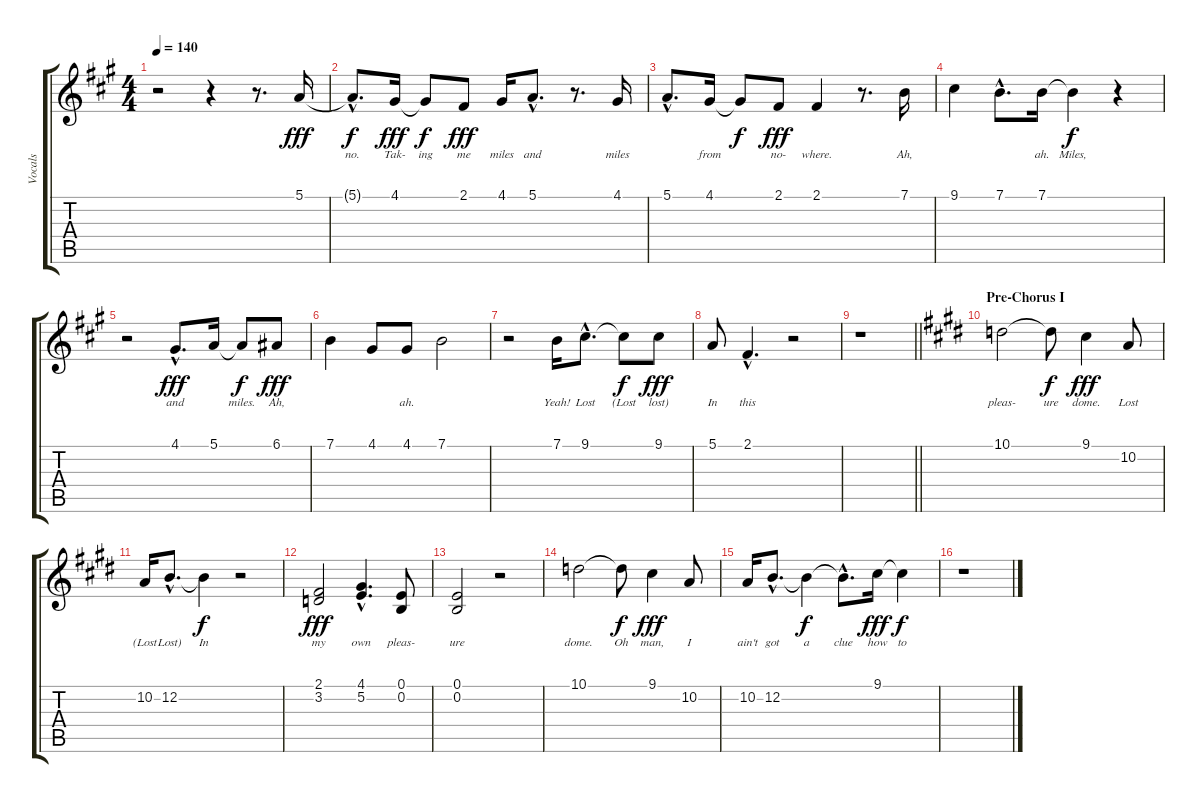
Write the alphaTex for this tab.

\track ("Vocals" "Vocals") {instrument lead6voice}
\staff {score tabs}
\tuning (E4 B3 G3 D3 A2 E2) {hide}
\ts (4 4)
\tempo 140
\clef g2
\ks a
r.2{dy fff} r.4 r.8{d} 5.1.16{lyrics (0 "") lyrics (1 "") lyrics (2 "") lyrics (3 "") lyrics (4 "")} |
5.1{hac t}.8{d lyrics (0 "no.") lyrics (1 "") lyrics (2 "") lyrics (3 "") lyrics (4 "") dy f} 4.1.16{lyrics (0 "Tak-") lyrics (1 "") lyrics (2 "") lyrics (3 "") lyrics (4 "") dy fff} 4.1{t}.8{lyrics (0 "ing") lyrics (1 "") lyrics (2 "") lyrics (3 "") lyrics (4 "") dy f} 2.1.8{lyrics (0 "me") lyrics (1 "") lyrics (2 "") lyrics (3 "") lyrics (4 "") dy fff} 4.1.16{lyrics (0 "miles") lyrics (1 "") lyrics (2 "") lyrics (3 "") lyrics (4 "")} 5.1{hac}.8{d lyrics (0 "and") lyrics (1 "") lyrics (2 "") lyrics (3 "") lyrics (4 "")} r.8{d} 4.1.16{lyrics (0 "miles") lyrics (1 "") lyrics (2 "") lyrics (3 "") lyrics (4 "")} |
5.1{hac}.8{d lyrics (0 "") lyrics (1 "") lyrics (2 "") lyrics (3 "") lyrics (4 "")} 4.1.16{lyrics (0 "from") lyrics (1 "") lyrics (2 "") lyrics (3 "") lyrics (4 "")} 4.1{t}.8{lyrics (0 "") lyrics (1 "") lyrics (2 "") lyrics (3 "") lyrics (4 "") dy f} 2.1.8{lyrics (0 "no-") lyrics (1 "") lyrics (2 "") lyrics (3 "") lyrics (4 "") dy fff} 2.1.4{lyrics (0 "where.") lyrics (1 "") lyrics (2 "") lyrics (3 "") lyrics (4 "")} r.8{d} 7.1.16{lyrics (0 "Ah,") lyrics (1 "") lyrics (2 "") lyrics (3 "") lyrics (4 "")} |
9.1.4{lyrics (0 "") lyrics (1 "") lyrics (2 "") lyrics (3 "") lyrics (4 "")} 7.1{hac}.8{d lyrics (0 "") lyrics (1 "") lyrics (2 "") lyrics (3 "") lyrics (4 "")} 7.1.16{lyrics (0 "ah.") lyrics (1 "") lyrics (2 "") lyrics (3 "") lyrics (4 "")} 7.1{t}.4{lyrics (0 "Miles,") lyrics (1 "") lyrics (2 "") lyrics (3 "") lyrics (4 "") dy f} r.4 |
r.2 4.1{hac}.8{d lyrics (0 "and") lyrics (1 "") lyrics (2 "") lyrics (3 "") lyrics (4 "") dy fff} 5.1.16{lyrics (0 "") lyrics (1 "") lyrics (2 "") lyrics (3 "") lyrics (4 "")} 5.1{t}.8{lyrics (0 "miles.") lyrics (1 "") lyrics (2 "") lyrics (3 "") lyrics (4 "") dy f} 6.1.8{lyrics (0 "Ah,") lyrics (1 "") lyrics (2 "") lyrics (3 "") lyrics (4 "") dy fff} |
7.1.4{lyrics (0 "") lyrics (1 "") lyrics (2 "") lyrics (3 "") lyrics (4 "")} 4.1.8{lyrics (0 "") lyrics (1 "") lyrics (2 "") lyrics (3 "") lyrics (4 "")} 4.1.8{lyrics (0 "ah.") lyrics (1 "") lyrics (2 "") lyrics (3 "") lyrics (4 "")} 7.1.2{lyrics (0 "") lyrics (1 "") lyrics (2 "") lyrics (3 "") lyrics (4 "")} |
r.2 7.1.16{lyrics (0 "Yeah!") lyrics (1 "") lyrics (2 "") lyrics (3 "") lyrics (4 "")} 9.1{hac}.8{d lyrics (0 "Lost") lyrics (1 "") lyrics (2 "") lyrics (3 "") lyrics (4 "")} 9.1{t}.8{lyrics (0 "(Lost") lyrics (1 "") lyrics (2 "") lyrics (3 "") lyrics (4 "") dy f} 9.1.8{lyrics (0 "lost)") lyrics (1 "") lyrics (2 "") lyrics (3 "") lyrics (4 "") dy fff} |
5.1.8{lyrics (0 "In") lyrics (1 "") lyrics (2 "") lyrics (3 "") lyrics (4 "")} 2.1{hac}.4{d lyrics (0 "this") lyrics (1 "") lyrics (2 "") lyrics (3 "") lyrics (4 "")} r.2 |
\barLineRight lightlight
r.1 |
\section ("" "Pre-Chorus I")
\ks e
10.1.2{lyrics (0 "pleas-") lyrics (1 "") lyrics (2 "") lyrics (3 "") lyrics (4 "")} 10.1{t}.8{lyrics (0 "ure") lyrics (1 "") lyrics (2 "") lyrics (3 "") lyrics (4 "") dy f} 9.1.4{lyrics (0 "dome.") lyrics (1 "") lyrics (2 "") lyrics (3 "") lyrics (4 "") dy fff} 10.2.8{lyrics (0 "Lost") lyrics (1 "") lyrics (2 "") lyrics (3 "") lyrics (4 "")} |
10.2.16{lyrics (0 "(Lost") lyrics (1 "") lyrics (2 "") lyrics (3 "") lyrics (4 "")} 12.2{hac}.8{d lyrics (0 "Lost)") lyrics (1 "") lyrics (2 "") lyrics (3 "") lyrics (4 "")} 12.2{t}.4{lyrics (0 "In") lyrics (1 "") lyrics (2 "") lyrics (3 "") lyrics (4 "") dy f} r.2 |
(2.1 3.2).2{lyrics (0 "my") lyrics (1 "") lyrics (2 "") lyrics (3 "") lyrics (4 "") dy fff} (4.1{hac} 5.2{hac}).4{d lyrics (0 "own") lyrics (1 "") lyrics (2 "") lyrics (3 "") lyrics (4 "")} (0.1 0.2).8{lyrics (0 "pleas-") lyrics (1 "") lyrics (2 "") lyrics (3 "") lyrics (4 "")} |
(0.1 0.2).2{lyrics (0 "ure") lyrics (1 "") lyrics (2 "") lyrics (3 "") lyrics (4 "")} r.2 |
10.1.2{lyrics (0 "dome.") lyrics (1 "") lyrics (2 "") lyrics (3 "") lyrics (4 "")} 10.1{t}.8{lyrics (0 "Oh") lyrics (1 "") lyrics (2 "") lyrics (3 "") lyrics (4 "") dy f} 9.1.4{lyrics (0 "man,") lyrics (1 "") lyrics (2 "") lyrics (3 "") lyrics (4 "") dy fff} 10.2.8{lyrics (0 "I") lyrics (1 "") lyrics (2 "") lyrics (3 "") lyrics (4 "")} |
10.2.16{lyrics (0 "ain't") lyrics (1 "") lyrics (2 "") lyrics (3 "") lyrics (4 "")} 12.2{hac}.8{d lyrics (0 "got") lyrics (1 "") lyrics (2 "") lyrics (3 "") lyrics (4 "")} 12.2{t}.4{lyrics (0 "a") lyrics (1 "") lyrics (2 "") lyrics (3 "") lyrics (4 "") dy f} 12.2{hac t}.8{d lyrics (0 "clue") lyrics (1 "") lyrics (2 "") lyrics (3 "") lyrics (4 "")} 9.1.16{lyrics (0 "how") lyrics (1 "") lyrics (2 "") lyrics (3 "") lyrics (4 "") dy fff} 9.1{t}.4{lyrics (0 "to") lyrics (1 "") lyrics (2 "") lyrics (3 "") lyrics (4 "") dy f} |
r.1
